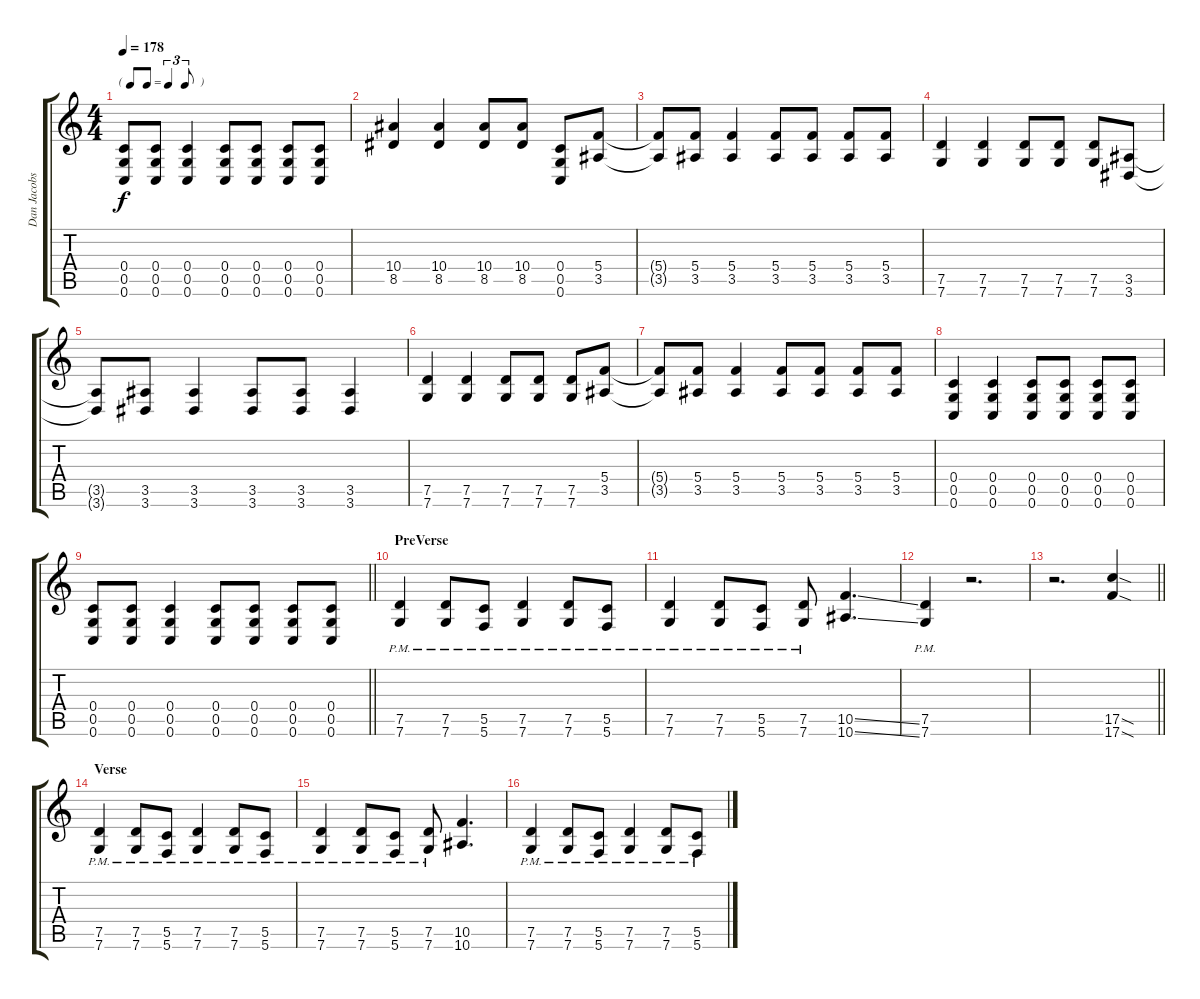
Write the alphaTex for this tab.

\track ("Dan Jacobs" "Dan Jacobs") {instrument distortionguitar}
\staff {score tabs}
\tuning (D4 A3 F3 C3 G2 C2) {hide}
\ts (4 4)
\tf triplet8th
\tempo 178
\clef g2
\ks c
(0.4 0.5 0.6).8{dy f} (0.4 0.5 0.6).8 (0.4 0.5 0.6).4 (0.4 0.5 0.6).8 (0.4 0.5 0.6).8 (0.4 0.5 0.6).8 (0.4 0.5 0.6).8 |
(10.4 8.5).4 (10.4 8.5).4 (10.4 8.5).8 (10.4 8.5).8 (0.4 0.5 0.6).8 (5.4 3.5).8 |
(5.4{t} 3.5{t}).8 (5.4 3.5).8 (5.4 3.5).4 (5.4 3.5).8 (5.4 3.5).8 (5.4 3.5).8 (5.4 3.5).8 |
(7.5 7.6).4 (7.5 7.6).4 (7.5 7.6).8 (7.5 7.6).8 (7.5 7.6).8 (3.5 3.6).8 |
(3.5{t} 3.6{t}).8 (3.5 3.6).8 (3.5 3.6).4 (3.5 3.6).8 (3.5 3.6).8 (3.5 3.6).4 |
(7.5 7.6).4 (7.5 7.6).4 (7.5 7.6).8 (7.5 7.6).8 (7.5 7.6).8 (5.4 3.5).8 |
(5.4{t} 3.5{t}).8 (5.4 3.5).8 (5.4 3.5).4 (5.4 3.5).8 (5.4 3.5).8 (5.4 3.5).8 (5.4 3.5).8 |
(0.4 0.5 0.6).4 (0.4 0.5 0.6).4 (0.4 0.5 0.6).8 (0.4 0.5 0.6).8 (0.4 0.5 0.6).8 (0.4 0.5 0.6).8 |
\barLineRight lightlight
(0.4 0.5 0.6).8 (0.4 0.5 0.6).8 (0.4 0.5 0.6).4 (0.4 0.5 0.6).8 (0.4 0.5 0.6).8 (0.4 0.5 0.6).8 (0.4 0.5 0.6).8 |
\section ("" "PreVerse")
(7.5{pm} 7.6{pm}).4 (7.5{pm} 7.6{pm}).8 (5.5{pm} 5.6{pm}).8 (7.5{pm} 7.6{pm}).4 (7.5{pm} 7.6{pm}).8 (5.5{pm} 5.6{pm}).8 |
(7.5{pm} 7.6{pm}).4 (7.5{pm} 7.6{pm}).8 (5.5{pm} 5.6{pm}).8 (7.5{pm} 7.6{pm}).8 (10.5{ss} 10.6{ss}).4{d} |
(7.5{pm} 7.6{pm}).4 r.2{d} |
\barLineRight lightlight
r.2{d} (17.5{sod} 17.6{sod}).4 |
\section ("" "Verse")
(7.5{pm} 7.6{pm}).4 (7.5{pm} 7.6{pm}).8 (5.5{pm} 5.6{pm}).8 (7.5{pm} 7.6{pm}).4 (7.5{pm} 7.6{pm}).8 (5.5{pm} 5.6{pm}).8 |
(7.5{pm} 7.6{pm}).4 (7.5{pm} 7.6{pm}).8 (5.5{pm} 5.6{pm}).8 (7.5{pm} 7.6{pm}).8 (10.5 10.6).4{d} |
(7.5{pm} 7.6{pm}).4 (7.5{pm} 7.6{pm}).8 (5.5{pm} 5.6{pm}).8 (7.5{pm} 7.6{pm}).4 (7.5{pm} 7.6{pm}).8 (5.5{pm} 5.6{pm}).8
